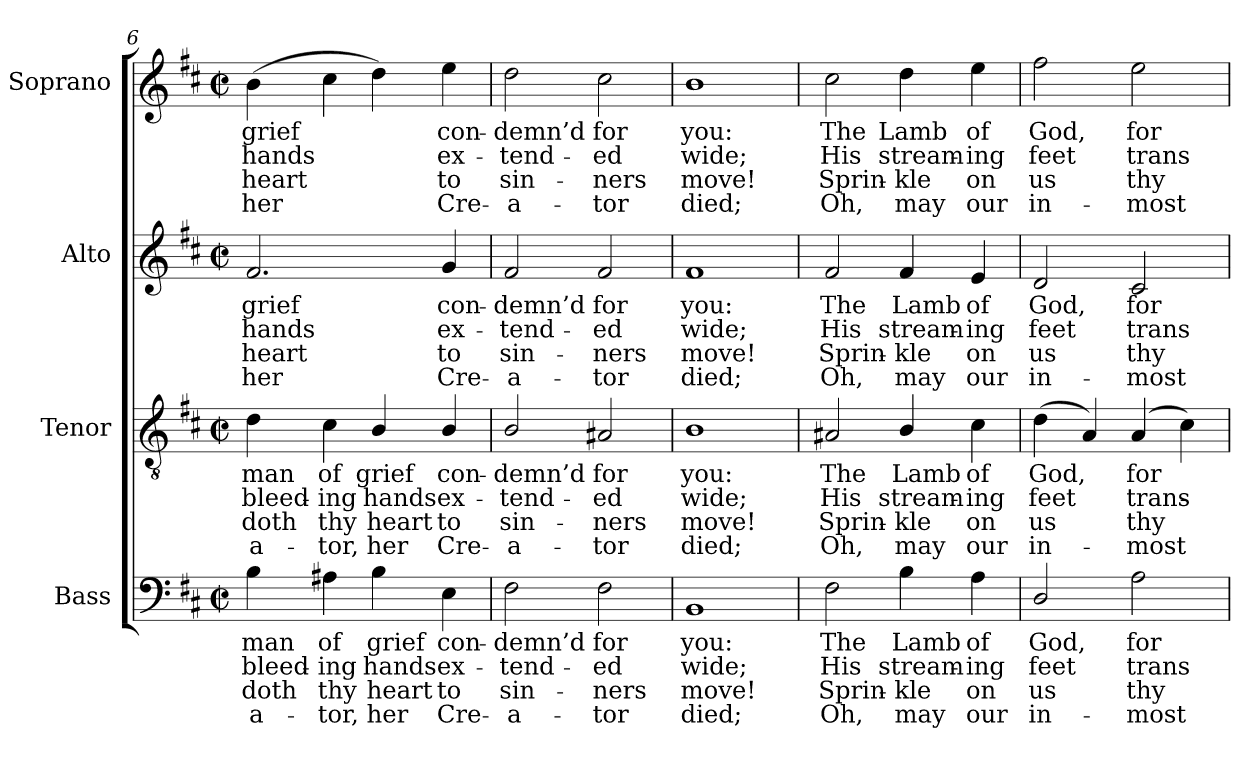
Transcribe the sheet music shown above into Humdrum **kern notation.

**kern	**text	**text	**text	**text	**kern	**text	**text	**text	**text	**kern	**text	**text	**text	**text	**kern	**text	**text	**text	**text
*part4	*part4	*part4	*part4	*part4	*part3	*part3	*part3	*part3	*part3	*part2	*part2	*part2	*part2	*part2	*part1	*part1	*part1	*part1	*part1
*staff4	*staff4	*staff4	*staff4	*staff4	*staff3	*staff3	*staff3	*staff3	*staff3	*staff2	*staff2	*staff2	*staff2	*staff2	*staff1	*staff1	*staff1	*staff1	*staff1
*I"Bass	*	*	*	*	*I"Tenor	*	*	*	*	*I"Alto	*	*	*	*	*I"Soprano	*	*	*	*
*I'B.	*	*	*	*	*I'T.	*	*	*	*	*I'A.	*	*	*	*	*I'S.	*	*	*	*
*clefF4	*	*	*	*	*clefGv2	*	*	*	*	*clefG2	*	*	*	*	*clefG2	*	*	*	*
*	*	*	*	*	*ITrd7c12	*	*	*	*	*	*	*	*	*	*	*	*	*	*
*k[f#c#]	*	*	*	*	*k[f#c#]	*	*	*	*	*k[f#c#]	*	*	*	*	*k[f#c#]	*	*	*	*
*b:	*	*	*	*	*b:	*	*	*	*	*b:	*	*	*	*	*b:	*	*	*	*
*M2/2	*	*	*	*	*M2/2	*	*	*	*	*M2/2	*	*	*	*	*M2/2	*	*	*	*
*met(c|)	*	*	*	*	*met(c|)	*	*	*	*	*met(c|)	*	*	*	*	*met(c|)	*	*	*	*
=6	=6	=6	=6	=6	=6	=6	=6	=6	=6	=6	=6	=6	=6	=6	=6	=6	=6	=6	=6
!	!LO:LY:b:color=#000000	!LO:LY:b:color=#000000	!LO:LY:b:color=#000000	!LO:LY:b:color=#000000	!	!	!	!	!	!	!	!	!	!	!	!	!	!	!
!	!	!	!	!	!	!LO:LY:b:color=#000000	!LO:LY:b:color=#000000	!LO:LY:b:color=#000000	!LO:LY:b:color=#000000	!	!	!	!	!	!	!	!	!	!
!	!	!	!	!	!	!	!	!	!	!	!LO:LY:b:color=#000000	!LO:LY:b:color=#000000	!LO:LY:b:color=#000000	!LO:LY:b:color=#000000	!	!	!	!	!
!	!	!	!	!	!	!	!	!	!	!	!	!	!	!	!	!LO:LY:b:color=#000000	!LO:LY:b:color=#000000	!LO:LY:b:color=#000000	!LO:LY:b:color=#000000
4Bi\	man	bleed-	-doth	a-	4Di\	man	bleed-	-doth	a-	2.f#i/	grief	hands	heart	her	(4bi\	grief	hands	heart	her
!	!LO:LY:b:color=#000000	!LO:LY:b:color=#000000	!LO:LY:b:color=#000000	!LO:LY:b:color=#000000	!	!	!	!	!	!	!	!	!	!	!	!	!	!	!
!	!	!	!	!	!	!LO:LY:b:color=#000000	!LO:LY:b:color=#000000	!LO:LY:b:color=#000000	!LO:LY:b:color=#000000	!	!	!	!	!	!	!	!	!	!
4A#Xi\	of	-ing	-thy	tor,	4C#i\	of	-ing	-thy	tor,	.	.	.	.	.	4cc#i\	.	.	.	.
!	!LO:LY:b:color=#000000	!LO:LY:b:color=#000000	!LO:LY:b:color=#000000	!LO:LY:b:color=#000000	!	!	!	!	!	!	!	!	!	!	!	!	!	!	!
!	!	!	!	!	!	!LO:LY:b:color=#000000	!LO:LY:b:color=#000000	!LO:LY:b:color=#000000	!LO:LY:b:color=#000000	!	!	!	!	!	!	!	!	!	!
4Bi\	grief	hands	heart	her	4BBi/	grief	hands	heart	her	.	.	.	.	.	4ddi\)	.	.	.	.
!	!LO:LY:b:color=#000000	!LO:LY:b:color=#000000	!LO:LY:b:color=#000000	!LO:LY:b:color=#000000	!	!	!	!	!	!	!	!	!	!	!	!	!	!	!
!	!	!	!	!	!	!LO:LY:b:color=#000000	!LO:LY:b:color=#000000	!LO:LY:b:color=#000000	!LO:LY:b:color=#000000	!	!	!	!	!	!	!	!	!	!
!	!	!	!	!	!	!	!	!	!	!	!LO:LY:b:color=#000000	!LO:LY:b:color=#000000	!LO:LY:b:color=#000000	!LO:LY:b:color=#000000	!	!	!	!	!
!	!	!	!	!	!	!	!	!	!	!	!	!	!	!	!	!LO:LY:b:color=#000000	!LO:LY:b:color=#000000	!LO:LY:b:color=#000000	!LO:LY:b:color=#000000
4Ei\	con-	ex-	to	Cre-	4BBi/	con-	ex-	to	Cre-	4gi/	con-	ex-	to	Cre-	4eei\	con-	ex-	to	Cre-
!!LO:LB:g=z
=7	=7	=7	=7	=7	=7	=7	=7	=7	=7	=7	=7	=7	=7	=7	=7	=7	=7	=7	=7
!	!LO:LY:b:color=#000000	!LO:LY:b:color=#000000	!LO:LY:b:color=#000000	!LO:LY:b:color=#000000	!	!	!	!	!	!	!	!	!	!	!	!	!	!	!
!	!	!	!	!	!	!LO:LY:b:color=#000000	!LO:LY:b:color=#000000	!LO:LY:b:color=#000000	!LO:LY:b:color=#000000	!	!	!	!	!	!	!	!	!	!
!	!	!	!	!	!	!	!	!	!	!	!LO:LY:b:color=#000000	!LO:LY:b:color=#000000	!LO:LY:b:color=#000000	!LO:LY:b:color=#000000	!	!	!	!	!
!	!	!	!	!	!	!	!	!	!	!	!	!	!	!	!	!LO:LY:b:color=#000000	!LO:LY:b:color=#000000	!LO:LY:b:color=#000000	!LO:LY:b:color=#000000
2F#i\	-demn’d	-tend-	-sin-	-a-	2BBi/	-demn’d	-tend-	-sin-	-a-	2f#i/	-demn’d	-tend-	-sin-	-a-	2ddi\	-demn’d	-tend-	-sin-	-a-
!	!LO:LY:b:color=#000000	!LO:LY:b:color=#000000	!LO:LY:b:color=#000000	!LO:LY:b:color=#000000	!	!	!	!	!	!	!	!	!	!	!	!	!	!	!
!	!	!	!	!	!	!LO:LY:b:color=#000000	!LO:LY:b:color=#000000	!LO:LY:b:color=#000000	!LO:LY:b:color=#000000	!	!	!	!	!	!	!	!	!	!
!	!	!	!	!	!	!	!	!	!	!	!LO:LY:b:color=#000000	!LO:LY:b:color=#000000	!LO:LY:b:color=#000000	!LO:LY:b:color=#000000	!	!	!	!	!
!	!	!	!	!	!	!	!	!	!	!	!	!	!	!	!	!LO:LY:b:color=#000000	!LO:LY:b:color=#000000	!LO:LY:b:color=#000000	!LO:LY:b:color=#000000
2F#i\	for	-ed	-ners	tor	2AA#Xi/	for	-ed	-ners	tor	2f#i/	for	-ed	-ners	tor	2cc#i\	for	-ed	-ners	tor
=8	=8	=8	=8	=8	=8	=8	=8	=8	=8	=8	=8	=8	=8	=8	=8	=8	=8	=8	=8
!	!LO:LY:b:color=#000000	!LO:LY:b:color=#000000	!LO:LY:b:color=#000000	!LO:LY:b:color=#000000	!	!	!	!	!	!	!	!	!	!	!	!	!	!	!
!	!	!	!	!	!	!LO:LY:b:color=#000000	!LO:LY:b:color=#000000	!LO:LY:b:color=#000000	!LO:LY:b:color=#000000	!	!	!	!	!	!	!	!	!	!
!	!	!	!	!	!	!	!	!	!	!	!LO:LY:b:color=#000000	!LO:LY:b:color=#000000	!LO:LY:b:color=#000000	!LO:LY:b:color=#000000	!	!	!	!	!
!	!	!	!	!	!	!	!	!	!	!	!	!	!	!	!	!LO:LY:b:color=#000000	!LO:LY:b:color=#000000	!LO:LY:b:color=#000000	!LO:LY:b:color=#000000
1BBi	you:	wide;	move!	died;	1BBi	you:	wide;	move!	died;	1f#i	you:	wide;	move!	died;	1bi	you:	wide;	move!	died;
=9	=9	=9	=9	=9	=9	=9	=9	=9	=9	=9	=9	=9	=9	=9	=9	=9	=9	=9	=9
!	!LO:LY:b:color=#000000	!LO:LY:b:color=#000000	!LO:LY:b:color=#000000	!LO:LY:b:color=#000000	!	!	!	!	!	!	!	!	!	!	!	!	!	!	!
!	!	!	!	!	!	!LO:LY:b:color=#000000	!LO:LY:b:color=#000000	!LO:LY:b:color=#000000	!LO:LY:b:color=#000000	!	!	!	!	!	!	!	!	!	!
!	!	!	!	!	!	!	!	!	!	!	!LO:LY:b:color=#000000	!LO:LY:b:color=#000000	!LO:LY:b:color=#000000	!LO:LY:b:color=#000000	!	!	!	!	!
!	!	!	!	!	!	!	!	!	!	!	!	!	!	!	!	!LO:LY:b:color=#000000	!LO:LY:b:color=#000000	!LO:LY:b:color=#000000	!LO:LY:b:color=#000000
2F#i\	The	His	Sprin-	-Oh,	2AA#Xi/	The	His	Sprin-	-Oh,	2f#i/	The	His	Sprin-	-Oh,	2cc#i\	The	His	Sprin-	-Oh,
!	!LO:LY:b:color=#000000	!LO:LY:b:color=#000000	!LO:LY:b:color=#000000	!LO:LY:b:color=#000000	!	!	!	!	!	!	!	!	!	!	!	!	!	!	!
!	!	!	!	!	!	!LO:LY:b:color=#000000	!LO:LY:b:color=#000000	!LO:LY:b:color=#000000	!LO:LY:b:color=#000000	!	!	!	!	!	!	!	!	!	!
!	!	!	!	!	!	!	!	!	!	!	!LO:LY:b:color=#000000	!LO:LY:b:color=#000000	!LO:LY:b:color=#000000	!LO:LY:b:color=#000000	!	!	!	!	!
!	!	!	!	!	!	!	!	!	!	!	!	!	!	!	!	!LO:LY:b:color=#000000	!LO:LY:b:color=#000000	!LO:LY:b:color=#000000	!LO:LY:b:color=#000000
4Bi\	Lamb	stream-	kle	may	4BBi/	Lamb	stream-	kle	may	4f#i/	Lamb	stream-	kle	may	4ddi\	Lamb	stream-	kle	may
!	!LO:LY:b:color=#000000	!LO:LY:b:color=#000000	!LO:LY:b:color=#000000	!LO:LY:b:color=#000000	!	!	!	!	!	!	!	!	!	!	!	!	!	!	!
!	!	!	!	!	!	!LO:LY:b:color=#000000	!LO:LY:b:color=#000000	!LO:LY:b:color=#000000	!LO:LY:b:color=#000000	!	!	!	!	!	!	!	!	!	!
!	!	!	!	!	!	!	!	!	!	!	!LO:LY:b:color=#000000	!LO:LY:b:color=#000000	!LO:LY:b:color=#000000	!LO:LY:b:color=#000000	!	!	!	!	!
!	!	!	!	!	!	!	!	!	!	!	!	!	!	!	!	!LO:LY:b:color=#000000	!LO:LY:b:color=#000000	!LO:LY:b:color=#000000	!LO:LY:b:color=#000000
4Ai\	of	-ing	on	our	4C#i\	of	-ing	on	our	4ei/	of	-ing	on	our	4eei\	of	-ing	on	our
=10	=10	=10	=10	=10	=10	=10	=10	=10	=10	=10	=10	=10	=10	=10	=10	=10	=10	=10	=10
!	!LO:LY:b:color=#000000	!LO:LY:b:color=#000000	!LO:LY:b:color=#000000	!LO:LY:b:color=#000000	!	!	!	!	!	!	!	!	!	!	!	!	!	!	!
!	!	!	!	!	!	!LO:LY:b:color=#000000	!LO:LY:b:color=#000000	!LO:LY:b:color=#000000	!LO:LY:b:color=#000000	!	!	!	!	!	!	!	!	!	!
!	!	!	!	!	!	!	!	!	!	!	!LO:LY:b:color=#000000	!LO:LY:b:color=#000000	!LO:LY:b:color=#000000	!LO:LY:b:color=#000000	!	!	!	!	!
!	!	!	!	!	!	!	!	!	!	!	!	!	!	!	!	!LO:LY:b:color=#000000	!LO:LY:b:color=#000000	!LO:LY:b:color=#000000	!LO:LY:b:color=#000000
2Di/	God,	feet	us	in-	(4Di\	God,	feet	us	in-	2di/	God,	feet	us	in-	2ff#i\	God,	feet	us	in-
.	.	.	.	.	4AAi/)	.	.	.	.	.	.	.	.	.	.	.	.	.	.
!	!LO:LY:b:color=#000000	!LO:LY:b:color=#000000	!LO:LY:b:color=#000000	!LO:LY:b:color=#000000	!	!	!	!	!	!	!	!	!	!	!	!	!	!	!
!	!	!	!	!	!	!LO:LY:b:color=#000000	!LO:LY:b:color=#000000	!LO:LY:b:color=#000000	!LO:LY:b:color=#000000	!	!	!	!	!	!	!	!	!	!
!	!	!	!	!	!	!	!	!	!	!	!LO:LY:b:color=#000000	!LO:LY:b:color=#000000	!LO:LY:b:color=#000000	!LO:LY:b:color=#000000	!	!	!	!	!
!	!	!	!	!	!	!	!	!	!	!	!	!	!	!	!	!LO:LY:b:color=#000000	!LO:LY:b:color=#000000	!LO:LY:b:color=#000000	!LO:LY:b:color=#000000
2Ai\	for	trans-	-thy	most	(4AAi/	for	trans-	-thy	most	2c#i/	for	trans-	-thy	most	2eei\	for	trans-	-thy	most
.	.	.	.	.	4C#i\)	.	.	.	.	.	.	.	.	.	.	.	.	.	.
=	=	=	=	=	=	=	=	=	=	=	=	=	=	=	=	=	=	=	=
*-	*-	*-	*-	*-	*-	*-	*-	*-	*-	*-	*-	*-	*-	*-	*-	*-	*-	*-	*-
